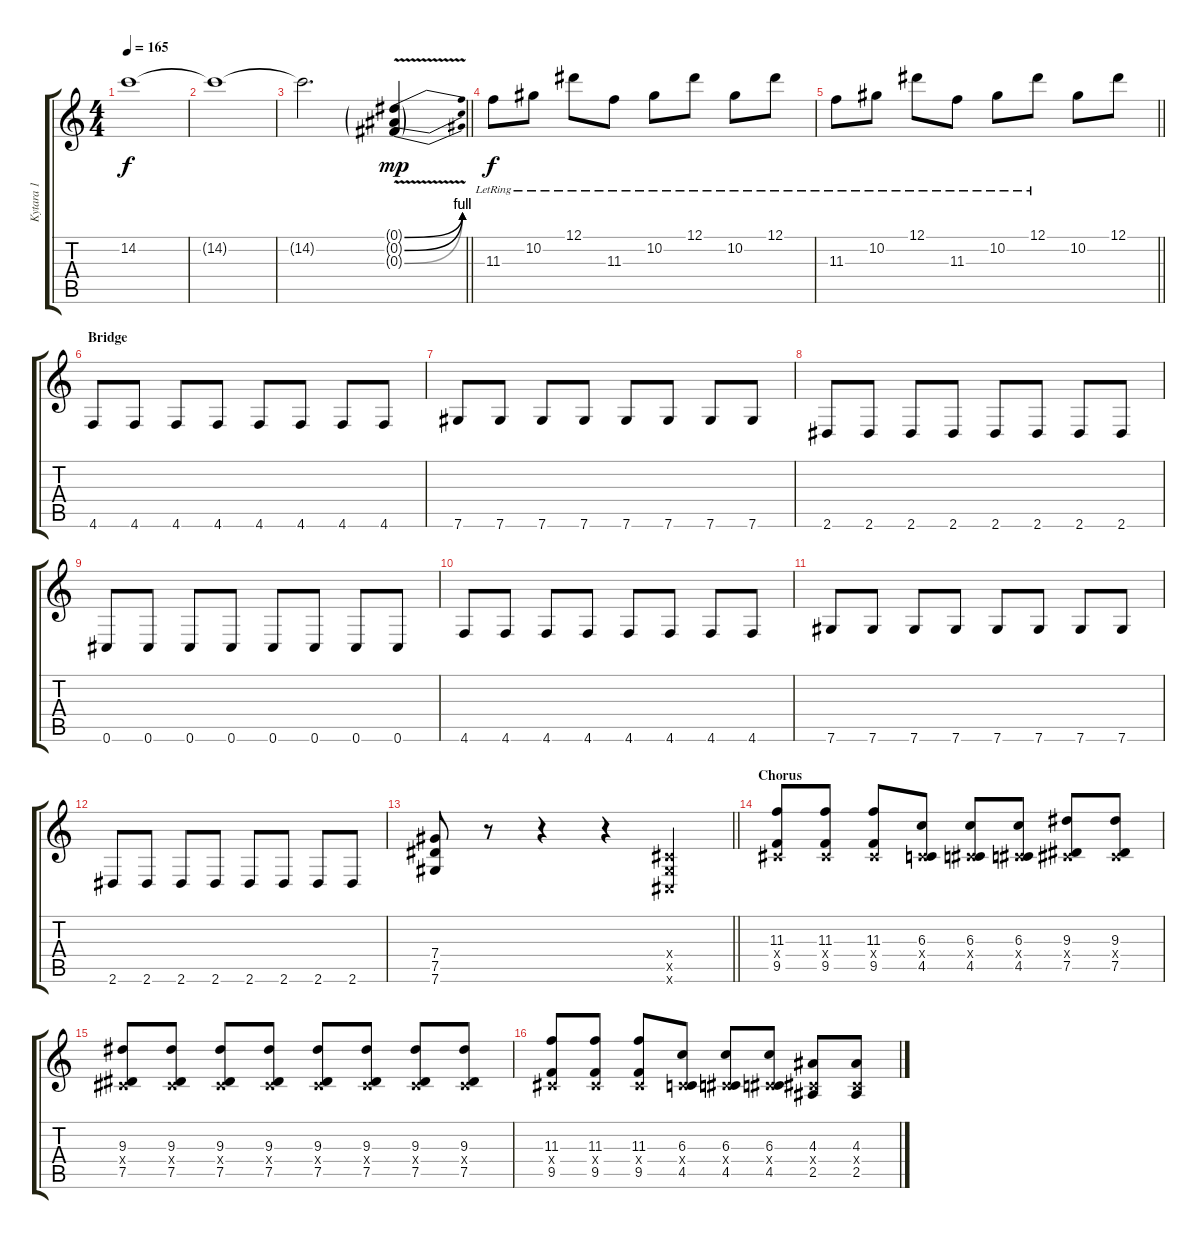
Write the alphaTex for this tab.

\track ("Kytara 1" "Kytara 1") {instrument distortionguitar}
\staff {score tabs}
\tuning (Eb4 Bb3 Gb3 Db3 Ab2 Db2) {hide}
\ts (4 4)
\tempo 165
\clef g2
\ks c
14.2{t}.1{dy f volume 1} |
14.2{t}.1 |
\barLineRight lightlight
14.2{t}.2{d} (0.1{be (bend 0 0 60 4) g} 0.2{be (bend 0 0 60 4) g} 0.3{be (bend 0 0 60 4) v g}).4{dy mp volume 15 instrument distortionguitar} |
11.3{lr}.8{dy f} 10.2{lr}.8 12.1{lr}.8 11.3{lr}.8 10.2{lr}.8 12.1{lr}.8 10.2{lr}.8 12.1{lr}.8 |
\barLineRight lightlight
11.3{lr}.8 10.2{lr}.8 12.1{lr}.8 11.3{lr}.8 10.2{lr}.8 12.1{lr}.8 10.2.8 12.1.8 |
\section ("" "Bridge")
4.6.8 4.6.8 4.6.8 4.6.8 4.6.8 4.6.8 4.6.8 4.6.8 |
7.6.8 7.6.8 7.6.8 7.6.8 7.6.8 7.6.8 7.6.8 7.6.8 |
2.6.8 2.6.8 2.6.8 2.6.8 2.6.8 2.6.8 2.6.8 2.6.8 |
0.6.8 0.6.8 0.6.8 0.6.8 0.6.8 0.6.8 0.6.8 0.6.8 |
4.6.8 4.6.8 4.6.8 4.6.8 4.6.8 4.6.8 4.6.8 4.6.8 |
7.6.8 7.6.8 7.6.8 7.6.8 7.6.8 7.6.8 7.6.8 7.6.8 |
2.6.8 2.6.8 2.6.8 2.6.8 2.6.8 2.6.8 2.6.8 2.6.8 |
\barLineRight lightlight
(7.4 7.5 7.6).8 r.8 r.4 r.4 (0.4{x} 0.5{x} 0.6{x}).4{instrument guitarfretnoise} |
\section ("" "Chorus")
(11.3 0.4{x} 9.5).8{instrument distortionguitar} (11.3 0.4{x} 9.5).8 (11.3 0.4{x} 9.5).8 (6.3 0.4{x} 4.5).8 (6.3 0.4{x} 4.5).8 (6.3 0.4{x} 4.5).8 (9.3 0.4{x} 7.5).8 (9.3 0.4{x} 7.5).8 |
(9.3 0.4{x} 7.5).8 (9.3 0.4{x} 7.5).8 (9.3 0.4{x} 7.5).8 (9.3 0.4{x} 7.5).8 (9.3 0.4{x} 7.5).8 (9.3 0.4{x} 7.5).8 (9.3 0.4{x} 7.5).8 (9.3 0.4{x} 7.5).8 |
(11.3 0.4{x} 9.5).8 (11.3 0.4{x} 9.5).8 (11.3 0.4{x} 9.5).8 (6.3 0.4{x} 4.5).8 (6.3 0.4{x} 4.5).8 (6.3 0.4{x} 4.5).8 (4.3 0.4{x} 2.5).8 (4.3 0.4{x} 2.5).8
